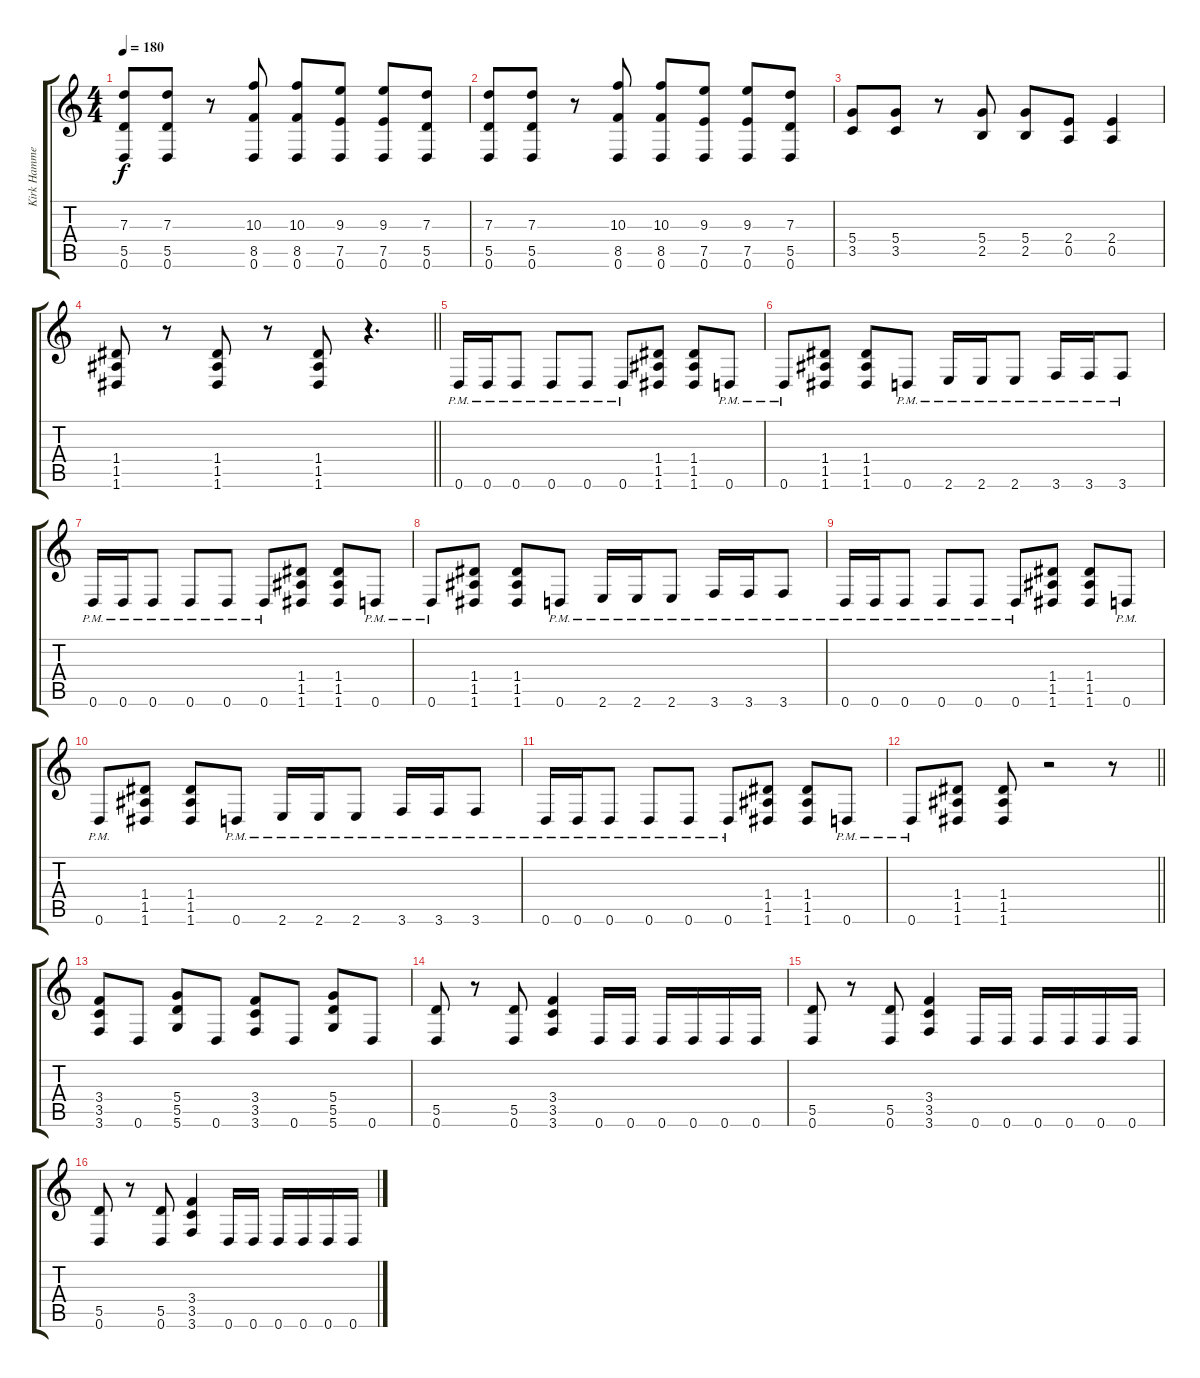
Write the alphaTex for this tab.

\track ("Kirk Hammett Guitar" "Kirk Hamme") {instrument distortionguitar}
\staff {score tabs}
\tuning (E4 B3 G3 D3 A2 D2) {hide}
\ts (4 4)
\tempo 180
\clef g2
\ks c
(7.3 5.5 0.6).8{dy f} (7.3 5.5 0.6).8 r.8 (10.3 8.5 0.6).8 (10.3 8.5 0.6).8 (9.3 7.5 0.6).8 (9.3 7.5 0.6).8 (7.3 5.5 0.6).8 |
(7.3 5.5 0.6).8 (7.3 5.5 0.6).8 r.8 (10.3 8.5 0.6).8 (10.3 8.5 0.6).8 (9.3 7.5 0.6).8 (9.3 7.5 0.6).8 (7.3 5.5 0.6).8 |
(5.4 3.5).8 (5.4 3.5).8 r.8 (5.4 2.5).8 (5.4 2.5).8 (2.4 0.5).8 (2.4 0.5).4 |
\barLineRight lightlight
(1.4 1.5 1.6).8 r.8 (1.4 1.5 1.6).8 r.8 (1.4 1.5 1.6).8 r.4{d} |
\section ("" "")
0.6{pm}.16 0.6{pm}.16 0.6{pm}.8 0.6{pm}.8 0.6{pm}.8 0.6{pm}.8 (1.4 1.5 1.6).8 (1.4 1.5 1.6).8 0.6{pm}.8 |
0.6{pm}.8 (1.4 1.5 1.6).8 (1.4 1.5 1.6).8 0.6{pm}.8 2.6{pm}.16 2.6{pm}.16 2.6{pm}.8 3.6{pm}.16 3.6{pm}.16 3.6{pm}.8 |
0.6{pm}.16 0.6{pm}.16 0.6{pm}.8 0.6{pm}.8 0.6{pm}.8 0.6{pm}.8 (1.4 1.5 1.6).8 (1.4 1.5 1.6).8 0.6{pm}.8 |
0.6{pm}.8 (1.4 1.5 1.6).8 (1.4 1.5 1.6).8 0.6{pm}.8 2.6{pm}.16 2.6{pm}.16 2.6{pm}.8 3.6{pm}.16 3.6{pm}.16 3.6{pm}.8 |
0.6{pm}.16 0.6{pm}.16 0.6{pm}.8 0.6{pm}.8 0.6{pm}.8 0.6{pm}.8 (1.4 1.5 1.6).8 (1.4 1.5 1.6).8 0.6{pm}.8 |
0.6{pm}.8 (1.4 1.5 1.6).8 (1.4 1.5 1.6).8 0.6{pm}.8 2.6{pm}.16 2.6{pm}.16 2.6{pm}.8 3.6{pm}.16 3.6{pm}.16 3.6{pm}.8 |
0.6{pm}.16 0.6{pm}.16 0.6{pm}.8 0.6{pm}.8 0.6{pm}.8 0.6{pm}.8 (1.4 1.5 1.6).8 (1.4 1.5 1.6).8 0.6{pm}.8 |
\barLineRight lightlight
0.6{pm}.8 (1.4 1.5 1.6).8 (1.4 1.5 1.6).8 r.2 r.8 |
\section ("" "")
(3.4 3.5 3.6).8 0.6.8 (5.4 5.5 5.6).8 0.6.8 (3.4 3.5 3.6).8 0.6.8 (5.4 5.5 5.6).8 0.6.8 |
(5.5 0.6).8 r.8 (5.5 0.6).8 (3.4 3.5 3.6).4 0.6.16 0.6.16 0.6.16 0.6.16 0.6.16 0.6.16 |
(5.5 0.6).8 r.8 (5.5 0.6).8 (3.4 3.5 3.6).4 0.6.16 0.6.16 0.6.16 0.6.16 0.6.16 0.6.16 |
(5.5 0.6).8 r.8 (5.5 0.6).8 (3.4 3.5 3.6).4 0.6.16 0.6.16 0.6.16 0.6.16 0.6.16 0.6.16
